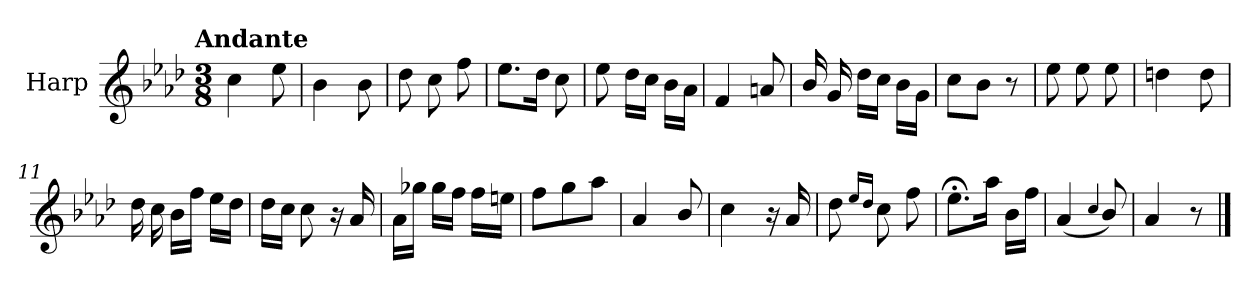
**kern
*part1
*staff1
*I"Harp
*I'Hrp.
*clefG2
*k[b-e-a-d-]
!!LO:TX:omd:t=Andante
*M3/8
*MM92
=1
4cc\
8ee-\
=2
4b-\
8b-\
=3
8dd-\
8cc\
8ff\
=4
8.ee-\L
16dd-\Jk
8cc\
=5
8ee-\
16dd-\LL
16cc\JJ
16b-\LL
16a-\JJ
=6
4f/
8an/
=7
16b-/
16g/
16dd-\LL
16cc\JJ
16b-\LL
16g\JJ
=8
8cc\L
8b-\J
8r
=9
8ee-\
8ee-\
8ee-\
=10
4ddn\
8dd\
!!LO:LB:g=z
=11
16dd-\
16cc\
16b-\LL
16ff\JJ
16ee-\LL
16dd-\JJ
=12
16dd-\LL
16cc\JJ
8cc\
16r
16a-/
=13
16a-\LL
16gg-X\JJ
16gg-\LL
16ff\JJ
16ff\LL
16een\JJ
=14
8ff\L
8gg\
8aa-\J
=15
4a-/
8b-/
=16
4cc\
16r
16a-/
=17
8dd-\
16qqee-/LL
16qqdd-/JJ
8cc\
8ff\
=18
8.ee-;<\L
16aa-\Jk
16b-\LL
16ff\JJ
!!LO:LB:g=z
=19
(<4a-/
4qqcc/
8b-/)
=20
4a-/
8r
==
*-
